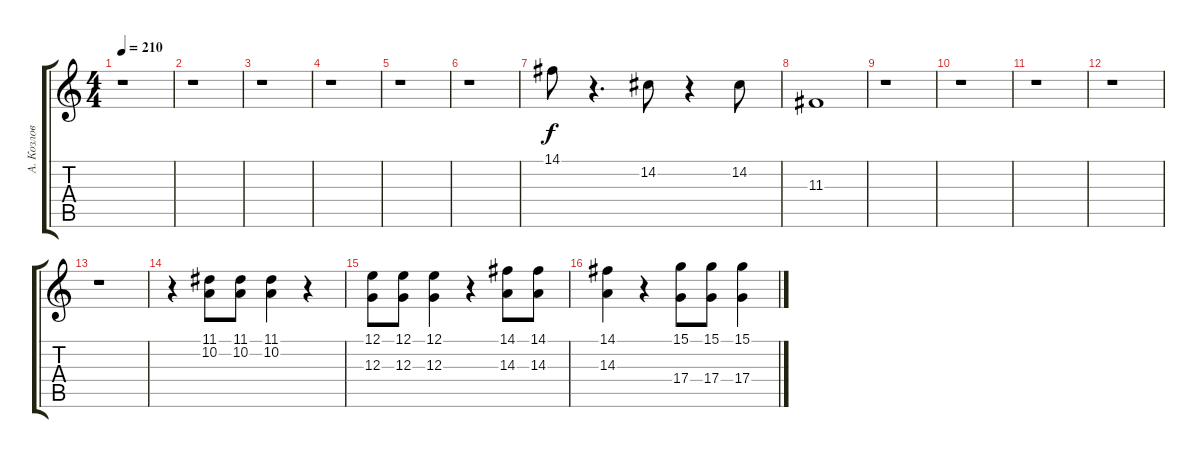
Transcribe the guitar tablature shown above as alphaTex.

\track ("А. Козлов" "А. Козлов") {instrument tremolostrings}
\staff {score tabs}
\tuning (E4 B3 G3 D3 A2 E2) {hide}
\ts (4 4)
\tempo 210
\clef g2
\ks c
r.1{dy f} |
r.1 |
r.1 |
r.1 |
r.1 |
r.1 |
14.1.8 r.4{d} 14.2.8 r.4 14.2.8 |
11.3.1 |
r.1 |
r.1 |
r.1 |
r.1 |
r.1 |
r.4 (11.1 10.2).8 (11.1 10.2).8 (11.1 10.2).4 r.4 |
(12.1 12.3).8 (12.1 12.3).8 (12.1 12.3).4 r.4 (14.1 14.3).8 (14.1 14.3).8 |
(14.1 14.3).4 r.4 (15.1 17.4).8 (15.1 17.4).8 (15.1 17.4).4
